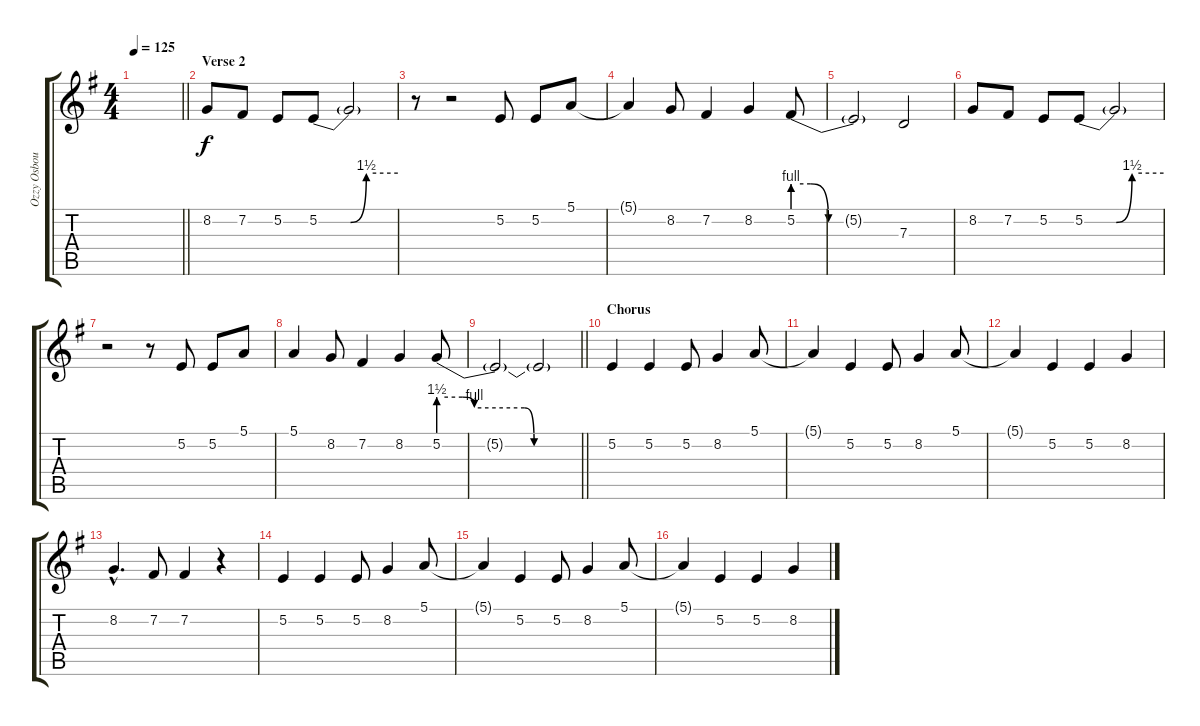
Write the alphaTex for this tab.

\track ("Ozzy Osbourne " "Ozzy Osbou") {instrument lead2sawtooth}
\staff {score tabs}
\tuning (E4 B3 G3 D3 A2 E2) {hide}
\ts (4 4)
\tempo 125
\clef g2
\barLineRight lightlight
\ks eminor
|
\section ("" "Verse 2")
8.2.8 7.2.8 5.2.8 5.2{be (custom 0 0 24 0 36 6 60 6)}.8 5.2{t}.2 |
r.8 r.2 5.2.8 5.2.8 5.1.8 |
5.1{t}.4 8.2.8 7.2.4 8.2.4 5.2{be (custom 0 4 10 4 20 0 40 0 60 0)}.8 |
5.2{t}.2 7.3.2 |
8.2.8 7.2.8 5.2.8 5.2{be (custom 0 0 24 0 36 6 60 6)}.8 5.2{t}.2 |
r.2 r.8 5.2.8 5.2.8 5.1.8 |
5.1.4 8.2.8 7.2.4 8.2.4 5.2{be (custom 0 6 10 6 15 4 36 4 40 0 60 0)}.8 |
\barLineRight lightlight
5.2{t}.2 5.2{t}.2 |
\section ("" "Chorus")
5.2.4 5.2.4 5.2.8 8.2.4 5.1.8 |
5.1{t}.4 5.2.4 5.2.8 8.2.4 5.1.8 |
5.1{t}.4 5.2.4 5.2.4 8.2.4 |
8.2{hac}.4{d} 7.2.8 7.2.4 r.4 |
5.2.4 5.2.4 5.2.8 8.2.4 5.1.8 |
5.1{t}.4 5.2.4 5.2.8 8.2.4 5.1.8 |
5.1{t}.4 5.2.4 5.2.4 8.2.4
